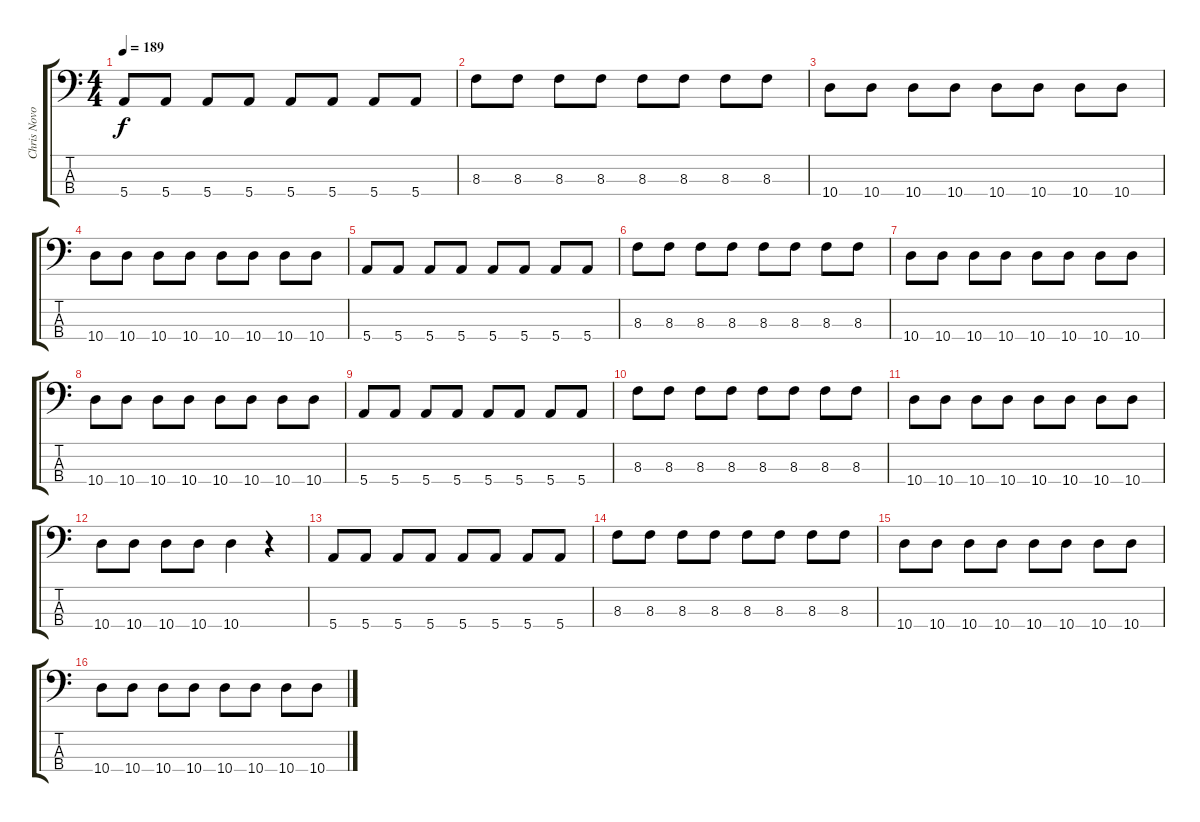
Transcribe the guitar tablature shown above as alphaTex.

\track ("Chris Novoselic (Bass)" "Chris Novo") {instrument electricbassfinger}
\staff {score tabs}
\tuning (G2 D2 A1 E1) {hide}
\ts (4 4)
\tempo 189
\clef f4
\ks c
5.4.8{dy f} 5.4.8 5.4.8 5.4.8 5.4.8 5.4.8 5.4.8 5.4.8 |
8.3.8 8.3.8 8.3.8 8.3.8 8.3.8 8.3.8 8.3.8 8.3.8 |
10.4.8 10.4.8 10.4.8 10.4.8 10.4.8 10.4.8 10.4.8 10.4.8 |
10.4.8 10.4.8 10.4.8 10.4.8 10.4.8 10.4.8 10.4.8 10.4.8 |
5.4.8 5.4.8 5.4.8 5.4.8 5.4.8 5.4.8 5.4.8 5.4.8 |
8.3.8 8.3.8 8.3.8 8.3.8 8.3.8 8.3.8 8.3.8 8.3.8 |
10.4.8 10.4.8 10.4.8 10.4.8 10.4.8 10.4.8 10.4.8 10.4.8 |
10.4.8 10.4.8 10.4.8 10.4.8 10.4.8 10.4.8 10.4.8 10.4.8 |
5.4.8 5.4.8 5.4.8 5.4.8 5.4.8 5.4.8 5.4.8 5.4.8 |
8.3.8 8.3.8 8.3.8 8.3.8 8.3.8 8.3.8 8.3.8 8.3.8 |
10.4.8 10.4.8 10.4.8 10.4.8 10.4.8 10.4.8 10.4.8 10.4.8 |
10.4.8 10.4.8 10.4.8 10.4.8 10.4.4 r.4 |
5.4.8 5.4.8 5.4.8 5.4.8 5.4.8 5.4.8 5.4.8 5.4.8 |
8.3.8 8.3.8 8.3.8 8.3.8 8.3.8 8.3.8 8.3.8 8.3.8 |
10.4.8 10.4.8 10.4.8 10.4.8 10.4.8 10.4.8 10.4.8 10.4.8 |
10.4.8 10.4.8 10.4.8 10.4.8 10.4.8 10.4.8 10.4.8 10.4.8
